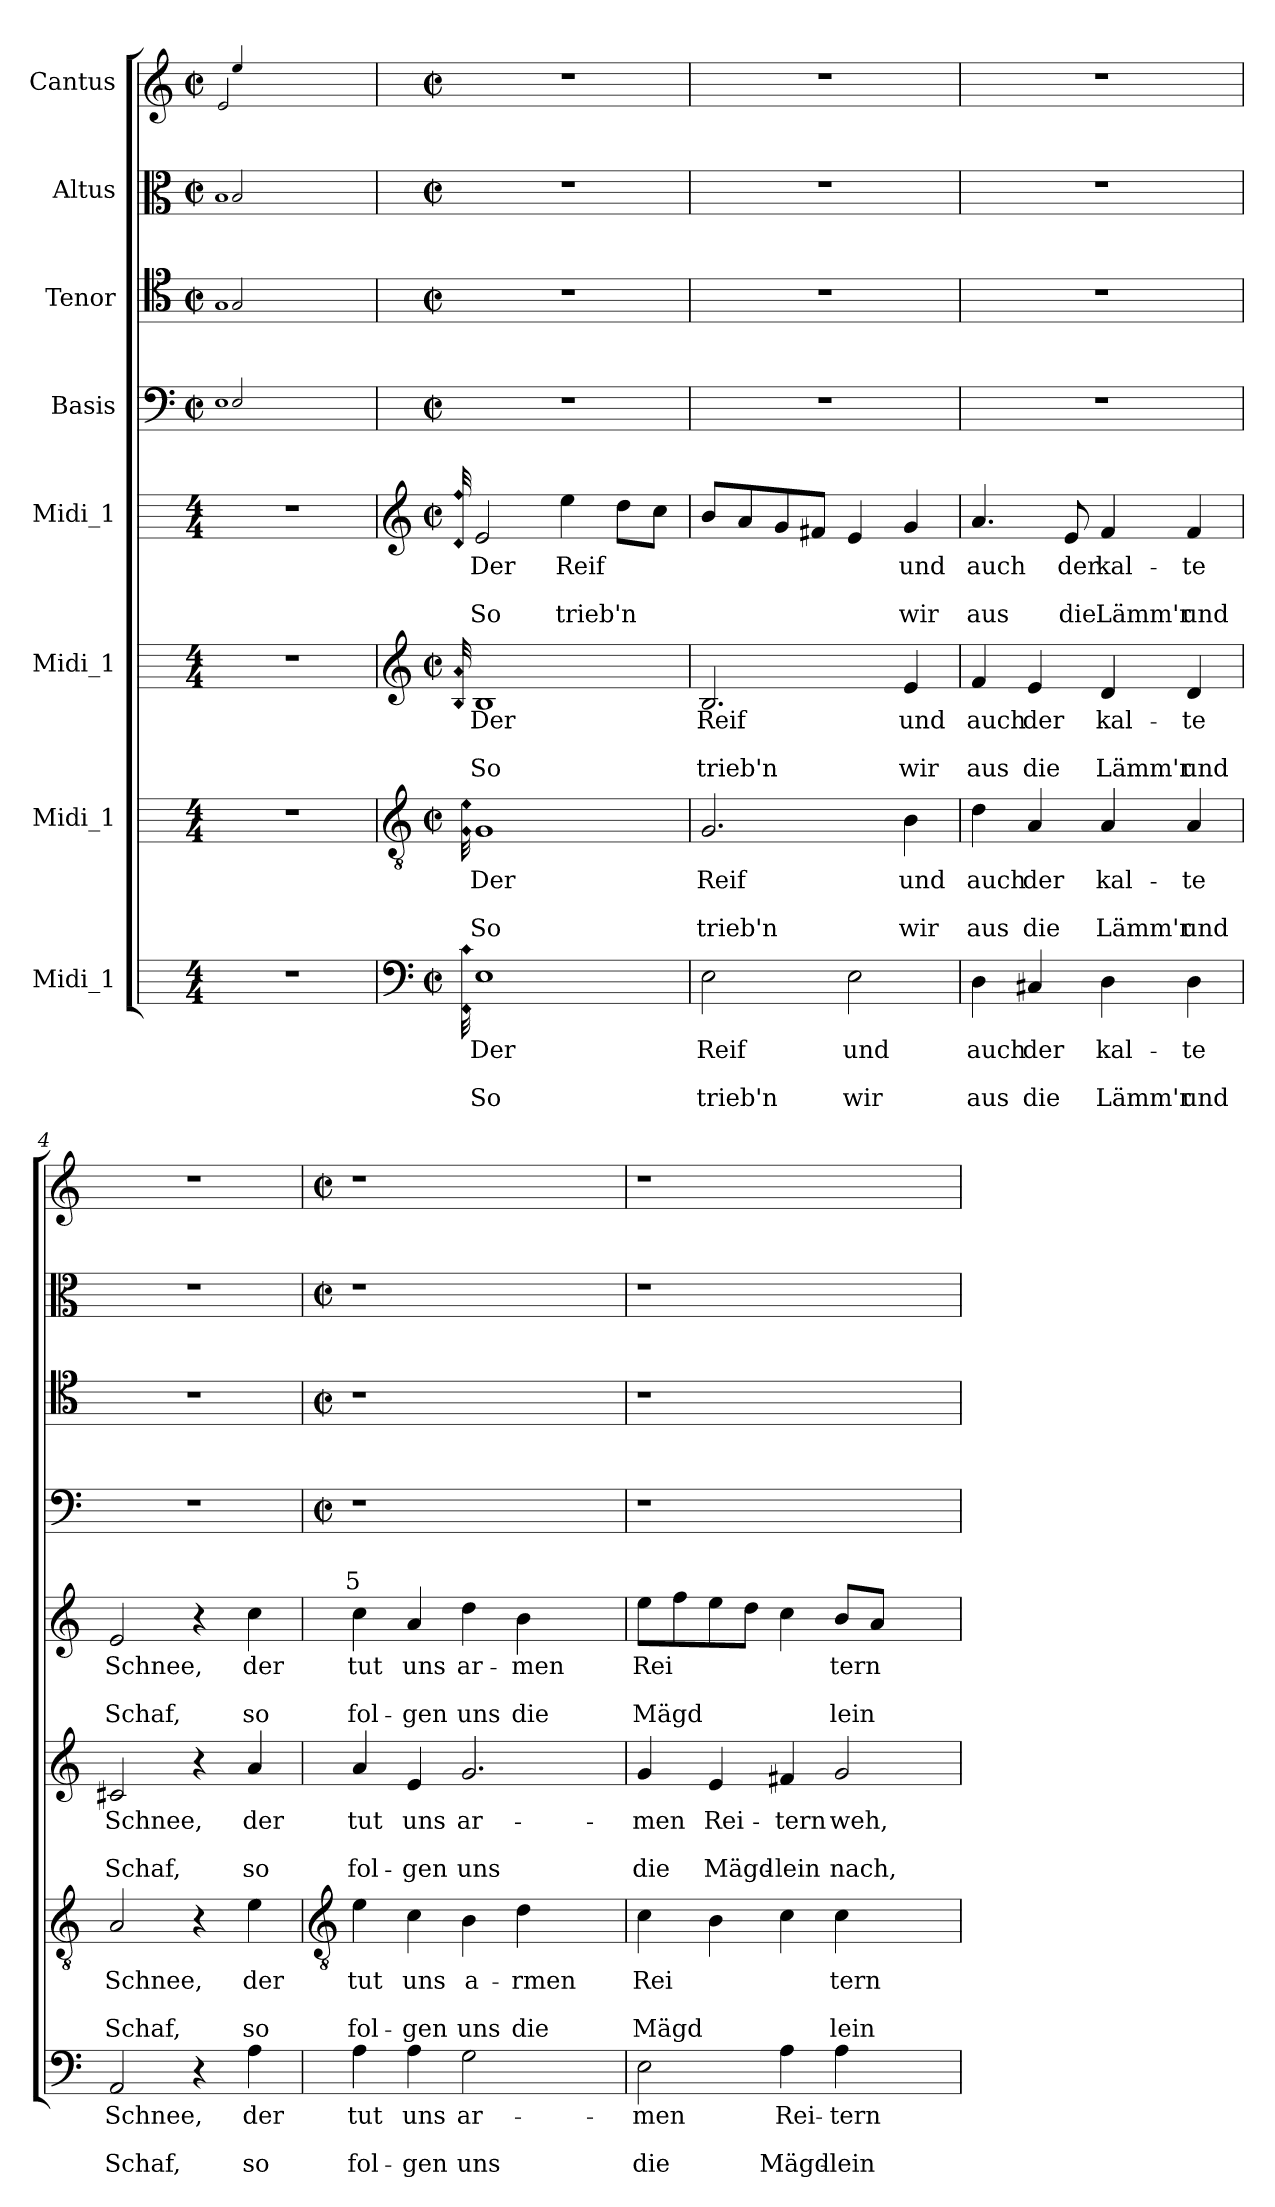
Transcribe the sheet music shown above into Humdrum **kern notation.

**kern	**text	**text	**text	**kern	**text	**text	**text	**kern	**text	**text	**text	**kern	**text	**text	**text	**kern	**kern	**kern	**kern
*part8	*part8	*part8	*part8	*part7	*part7	*part7	*part7	*part6	*part6	*part6	*part6	*part5	*part5	*part5	*part5	*part4	*part3	*part2	*part1
*staff8	*staff8	*staff8	*staff8	*staff7	*staff7	*staff7	*staff7	*staff6	*staff6	*staff6	*staff6	*staff5	*staff5	*staff5	*staff5	*staff4	*staff3	*staff2	*staff1
*I"Midi_1	*	*	*	*I"Midi_1	*	*	*	*I"Midi_1	*	*	*	*I"Midi_1	*	*	*	*I"Basis	*I"Tenor	*I"Altus	*I"Cantus
*	*	*	*	*	*	*	*	*	*	*	*	*	*	*	*	*clefF4	*clefC4	*clefC3	*clefG2
*	*	*	*	*	*	*	*	*	*	*	*	*	*	*	*	*k[]	*k[]	*k[]	*k[]
*	*	*	*	*	*	*	*	*	*	*	*	*	*	*	*	*C:	*C:	*C:	*C:
*M4/4	*	*	*	*M4/4	*	*	*	*M4/4	*	*	*	*M4/4	*	*	*	*M2/2	*M2/2	*M2/2	*M2/2
*	*	*	*	*	*	*	*	*	*	*	*	*	*	*	*	*met(c|)	*met(c|)	*met(c|)	*met(c|)
=	=	=	=	=	=	=	=	=	=	=	=	=	=	=	=	=	=	=	=
.	.	.	.	.	.	.	.	.	.	.	.	.	.	.	.	1qqE	1qqG	1qqB	2qqe
.	.	.	.	.	.	.	.	.	.	.	.	.	.	.	.	2qqE	2qqG	2qqB	4qqee
1r	.	.	.	1r	.	.	.	1r	.	.	.	1r	.	.	.	1ryy	1ryy	1ryy	1ryy
!!LO:LB:g=z
=1	=1	=1	=1	=1	=1	=1	=1	=1	=1	=1	=1	=1	=1	=1	=1	=1	=1	=1	=1
*clefF4	*	*	*	*clefGv2	*	*	*	*clefG2	*	*	*	*clefG2	*	*	*	*	*	*	*
*k[]	*	*	*	*k[]	*	*	*	*k[]	*	*	*	*k[]	*	*	*	*	*	*	*
*C:	*	*	*	*C:	*	*	*	*C:	*	*	*	*C:	*	*	*	*	*	*	*
*M2/2	*	*	*	*M2/2	*	*	*	*M2/2	*	*	*	*M2/2	*	*	*	*M2/2	*M2/2	*M2/2	*M2/2
*met(c|)	*	*	*	*met(c|)	*	*	*	*met(c|)	*	*	*	*met(c|)	*	*	*	*met(c|)	*met(c|)	*met(c|)	*met(c|)
!	!	!	!	!	!	!	!	!	!	!	!	!LO:N:n=1:head=diamond	!	!	!	!	!	!	!
!	!	!	!	!	!	!	!	!LO:N:n=1:head=diamond	!	!	!	!LO:N:n=2:head=diamond	!	!	!	!	!	!	!
!	!	!	!	!LO:N:n=1:head=diamond	!	!	!	!LO:N:n=2:head=diamond	!	!	!	!	!	!	!	!	!	!	!
!LO:N:n=1:head=diamond	!	!	!	!LO:N:n=2:head=diamond	!	!	!	!	!	!	!	!	!	!	!	!	!	!	!
!LO:N:n=2:head=diamond	!	!	!	!	!	!	!	!	!	!	!	!	!	!	!	!	!	!	!
32qqFF 32qqc	.	.	.	32qqG 32qqe	.	.	.	32qqB 32qqa	.	.	.	32qqd 32qqff	.	.	.	.	.	.	.
!	!LO:LY:b	!	!LO:LY:b	!	!LO:LY:b	!	!LO:LY:b	!	!LO:LY:b	!	!LO:LY:b	!	!LO:LY:b	!	!LO:LY:b	!	!	!	!
1E	Der	.	So	1G	Der	.	So	1B	Der	.	So	2e	Der	.	So	1r	1r	1r	1r
!	!	!	!	!	!	!	!	!	!	!	!	!	!LO:LY:b	!	!LO:LY:b	!	!	!	!
.	.	.	.	.	.	.	.	.	.	.	.	4ee	Reif	.	trieb'n	.	.	.	.
.	.	.	.	.	.	.	.	.	.	.	.	8ddL	.	.	.	.	.	.	.
.	.	.	.	.	.	.	.	.	.	.	.	8ccJ	.	.	.	.	.	.	.
=2	=2	=2	=2	=2	=2	=2	=2	=2	=2	=2	=2	=2	=2	=2	=2	=2	=2	=2	=2
!	!LO:LY:b	!	!LO:LY:b	!	!LO:LY:b	!	!LO:LY:b	!	!LO:LY:b	!	!LO:LY:b	!	!	!	!	!	!	!	!
2E	Reif	.	trieb'n	2.G	Reif	.	trieb'n	2.B	Reif	.	trieb'n	8bL	.	.	.	1r	1r	1r	1r
.	.	.	.	.	.	.	.	.	.	.	.	8a	.	.	.	.	.	.	.
.	.	.	.	.	.	.	.	.	.	.	.	8g	.	.	.	.	.	.	.
.	.	.	.	.	.	.	.	.	.	.	.	8f#J	.	.	.	.	.	.	.
!	!LO:LY:b	!	!LO:LY:b	!	!	!	!	!	!	!	!	!	!	!	!	!	!	!	!
2E	und	.	wir	.	.	.	.	.	.	.	.	4e	.	.	.	.	.	.	.
!	!	!	!	!	!LO:LY:b	!	!LO:LY:b	!	!LO:LY:b	!	!LO:LY:b	!	!LO:LY:b	!	!LO:LY:b	!	!	!	!
.	.	.	.	4B	und	.	wir	4e	und	.	wir	4g	und	.	wir	.	.	.	.
=3	=3	=3	=3	=3	=3	=3	=3	=3	=3	=3	=3	=3	=3	=3	=3	=3	=3	=3	=3
!	!LO:LY:b	!	!LO:LY:b	!	!LO:LY:b	!	!LO:LY:b	!	!LO:LY:b	!	!LO:LY:b	!	!LO:LY:b	!	!LO:LY:b	!	!	!	!
4D	auch	.	aus	4d	auch	.	aus	4f	auch	.	aus	4.a	auch	.	aus	1r	1r	1r	1r
!	!LO:LY:b	!	!LO:LY:b	!	!LO:LY:b	!	!LO:LY:b	!	!LO:LY:b	!	!LO:LY:b	!	!	!	!	!	!	!	!
4C#X	der	.	die	4A	der	.	die	4e	der	.	die	.	.	.	.	.	.	.	.
!	!	!	!	!	!	!	!	!	!	!	!	!	!LO:LY:b	!	!LO:LY:b	!	!	!	!
.	.	.	.	.	.	.	.	.	.	.	.	8e	der	.	die	.	.	.	.
!	!LO:LY:b	!	!LO:LY:b	!	!LO:LY:b	!	!LO:LY:b	!	!LO:LY:b	!	!LO:LY:b	!	!LO:LY:b	!	!LO:LY:b	!	!	!	!
4D	kal-	.	-Lämm'r	4A	kal-	.	-Lämm'r	4d	kal-	.	-Lämm'r	4f	kal-	.	-Lämm'r	.	.	.	.
!	!LO:LY:b	!	!LO:LY:b	!	!LO:LY:b	!	!LO:LY:b	!	!LO:LY:b	!	!LO:LY:b	!	!LO:LY:b	!	!LO:LY:b	!	!	!	!
4D	te	.	und	4A	te	.	und	4d	te	.	und	4f	te	.	und	.	.	.	.
=4	=4	=4	=4	=4	=4	=4	=4	=4	=4	=4	=4	=4	=4	=4	=4	=4	=4	=4	=4
!	!LO:LY:b	!	!LO:LY:b	!	!LO:LY:b	!	!LO:LY:b	!	!LO:LY:b	!	!LO:LY:b	!	!LO:LY:b	!	!LO:LY:b	!	!	!	!
2AA	Schnee,	.	Schaf,	2A	Schnee,	.	Schaf,	2c#X	Schnee,	.	Schaf,	2e	Schnee,	.	Schaf,	1r	1r	1r	1r
4r	.	.	.	4r	.	.	.	4r	.	.	.	4r	.	.	.	.	.	.	.
!	!LO:LY:b	!	!LO:LY:b	!	!LO:LY:b	!	!LO:LY:b	!	!LO:LY:b	!	!LO:LY:b	!	!LO:LY:b	!	!LO:LY:b	!	!	!	!
4A	der	.	so	4e	der	.	so	4a	der	.	so	4cc	der	.	so	.	.	.	.
!!LO:LB:g=z
=5	=5	=5	=5	=5	=5	=5	=5	=5	=5	=5	=5	=5	=5	=5	=5	=5	=5	=5	=5
*	*	*	*	*clefGv2	*	*	*	*	*	*	*	*	*	*	*	*	*	*	*
*	*	*	*	*	*	*	*	*	*	*	*	*	*	*	*	*M2/2	*M2/2	*M2/2	*M2/2
*	*	*	*	*	*	*	*	*	*	*	*	*	*	*	*	*met(c|)	*met(c|)	*met(c|)	*met(c|)
!	!	!	!	!	!	!	!	!	!	!	!	!LO:TX:a:cj:t=5	!	!	!	!	!	!	!
!	!LO:LY:b	!	!LO:LY:b	!	!LO:LY:b	!	!LO:LY:b	!	!LO:LY:b	!	!LO:LY:b	!	!LO:LY:b	!	!LO:LY:b	!	!	!	!
4A	tut	.	fol-	4e	tut	.	fol-	4a	tut	.	fol-	4cc	tut	.	fol-	1r	1r	1r	1r
!	!LO:LY:b	!	!LO:LY:b	!	!LO:LY:b	!	!LO:LY:b	!	!LO:LY:b	!	!LO:LY:b	!	!LO:LY:b	!	!LO:LY:b	!	!	!	!
4A	-uns	.	gen	4c	-uns	.	gen	4e	-uns	.	gen	4a	-uns	.	gen	.	.	.	.
!	!LO:LY:b	!	!LO:LY:b	!	!LO:LY:b	!	!LO:LY:b	!	!LO:LY:b	!	!LO:LY:b	!	!LO:LY:b	!	!LO:LY:b	!	!	!	!
2G	ar-	.	-uns	4B	a-	.	-uns	2.g	ar-	.	-uns	4dd	ar-	.	-uns	.	.	.	.
!	!	!	!	!	!LO:LY:b	!	!LO:LY:b	!	!	!	!	!	!LO:LY:b	!	!LO:LY:b	!	!	!	!
.	.	.	.	4d	rmen	.	die	.	.	.	.	4b	men	.	die	.	.	.	.
4ryy	.	.	.	4ryy	.	.	.	.	.	.	.	4ryy	.	.	.	4ryy	4ryy	4ryy	4ryy
=5	=5	=5	=5	=5	=5	=5	=5	=5	=5	=5	=5	=5	=5	=5	=5	=5	=5	=5	=5
!	!LO:LY:b	!	!LO:LY:b	!	!LO:LY:b	!	!LO:LY:b	!	!LO:LY:b	!	!LO:LY:b	!	!LO:LY:b	!	!LO:LY:b	!	!	!	!
2E	men	.	die	4c	Rei-	.	-Mägd-	4g	men	.	die	8eeL	Rei	.	Mägd	1r	1r	1r	1r
.	.	.	.	.	.	.	.	.	.	.	.	8ff	.	.	.	.	.	.	.
!	!	!	!	!	!	!	!	!	!LO:LY:b	!	!LO:LY:b	!	!	!	!	!	!	!	!
.	.	.	.	4B	.	.	.	4e	Rei-	.	-Mägd-	8ee	.	.	.	.	.	.	.
.	.	.	.	.	.	.	.	.	.	.	.	8ddJ	.	.	.	.	.	.	.
!	!LO:LY:b	!	!LO:LY:b	!	!LO:LY:b	!	!LO:LY:b	!	!LO:LY:b	!	!LO:LY:b	!	!	!	!	!	!	!	!
4A	Rei-	.	-Mägd-	4c	--	.	-	4f#X	-tern	.	lein	4cc	.	.	.	.	.	.	.
!	!LO:LY:b	!	!LO:LY:b	!	!LO:LY:b	!	!LO:LY:b	!	!LO:LY:b	!	!LO:LY:b	!	!LO:LY:b	!	!LO:LY:b	!	!	!	!
4A	-tern	.	lein	4c	tern	.	lein	2g	weh,	.	nach,	8bL	tern	.	lein	.	.	.	.
.	.	.	.	.	.	.	.	.	.	.	.	8aJ	.	.	.	.	.	.	.
4ryy	.	.	.	4ryy	.	.	.	.	.	.	.	4ryy	.	.	.	4ryy	4ryy	4ryy	4ryy
=	=	=	=	=	=	=	=	=	=	=	=	=	=	=	=	=	=	=	=
*-	*-	*-	*-	*-	*-	*-	*-	*-	*-	*-	*-	*-	*-	*-	*-	*-	*-	*-	*-
